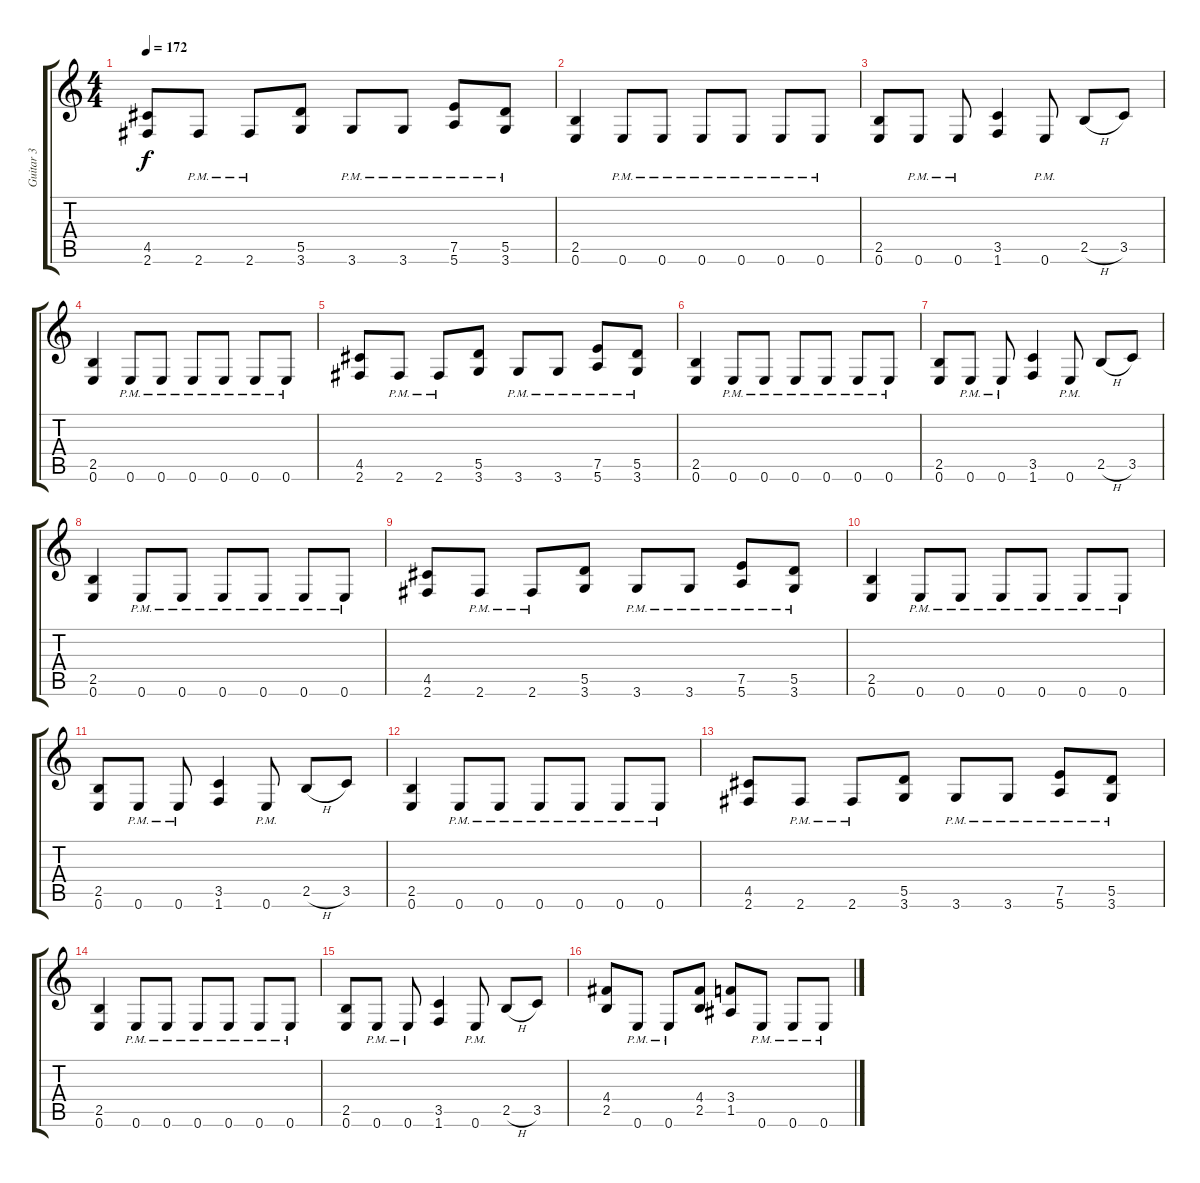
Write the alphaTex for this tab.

\track ("Guitar 3" "Guitar 3") {instrument distortionguitar}
\staff {score tabs}
\tuning (E4 B3 G3 D3 A2 E2) {hide}
\ts (4 4)
\tempo 172
\clef g2
\ks c
(4.5 2.6).8{dy f} 2.6{pm}.8 2.6{pm}.8 (5.5 3.6).8 3.6{pm}.8 3.6{pm}.8 (7.5{pm} 5.6{pm}).8 (5.5{pm} 3.6{pm}).8 |
(2.5 0.6).4 0.6{pm}.8 0.6{pm}.8 0.6{pm}.8 0.6{pm}.8 0.6{pm}.8 0.6{pm}.8 |
(2.5 0.6).8 0.6{pm}.8 0.6{pm}.8 (3.5 1.6).4 0.6{pm}.8 2.5{h}.8 3.5.8 |
(2.5 0.6).4 0.6{pm}.8 0.6{pm}.8 0.6{pm}.8 0.6{pm}.8 0.6{pm}.8 0.6{pm}.8 |
(4.5 2.6).8 2.6{pm}.8 2.6{pm}.8 (5.5 3.6).8 3.6{pm}.8 3.6{pm}.8 (7.5{pm} 5.6{pm}).8 (5.5{pm} 3.6{pm}).8 |
(2.5 0.6).4 0.6{pm}.8 0.6{pm}.8 0.6{pm}.8 0.6{pm}.8 0.6{pm}.8 0.6{pm}.8 |
(2.5 0.6).8 0.6{pm}.8 0.6{pm}.8 (3.5 1.6).4 0.6{pm}.8 2.5{h}.8 3.5.8 |
(2.5 0.6).4 0.6{pm}.8 0.6{pm}.8 0.6{pm}.8 0.6{pm}.8 0.6{pm}.8 0.6{pm}.8 |
(4.5 2.6).8 2.6{pm}.8 2.6{pm}.8 (5.5 3.6).8 3.6{pm}.8 3.6{pm}.8 (7.5{pm} 5.6{pm}).8 (5.5{pm} 3.6{pm}).8 |
(2.5 0.6).4 0.6{pm}.8 0.6{pm}.8 0.6{pm}.8 0.6{pm}.8 0.6{pm}.8 0.6{pm}.8 |
(2.5 0.6).8 0.6{pm}.8 0.6{pm}.8 (3.5 1.6).4 0.6{pm}.8 2.5{h}.8 3.5.8 |
(2.5 0.6).4 0.6{pm}.8 0.6{pm}.8 0.6{pm}.8 0.6{pm}.8 0.6{pm}.8 0.6{pm}.8 |
(4.5 2.6).8 2.6{pm}.8 2.6{pm}.8 (5.5 3.6).8 3.6{pm}.8 3.6{pm}.8 (7.5{pm} 5.6{pm}).8 (5.5{pm} 3.6{pm}).8 |
(2.5 0.6).4 0.6{pm}.8 0.6{pm}.8 0.6{pm}.8 0.6{pm}.8 0.6{pm}.8 0.6{pm}.8 |
(2.5 0.6).8 0.6{pm}.8 0.6{pm}.8 (3.5 1.6).4 0.6{pm}.8 2.5{h}.8 3.5.8 |
\section ("" "")
(4.4 2.5).8 0.6{pm}.8 0.6{pm}.8 (4.4 2.5).8 (3.4 1.5).8 0.6{pm}.8 0.6{pm}.8 0.6{pm}.8
